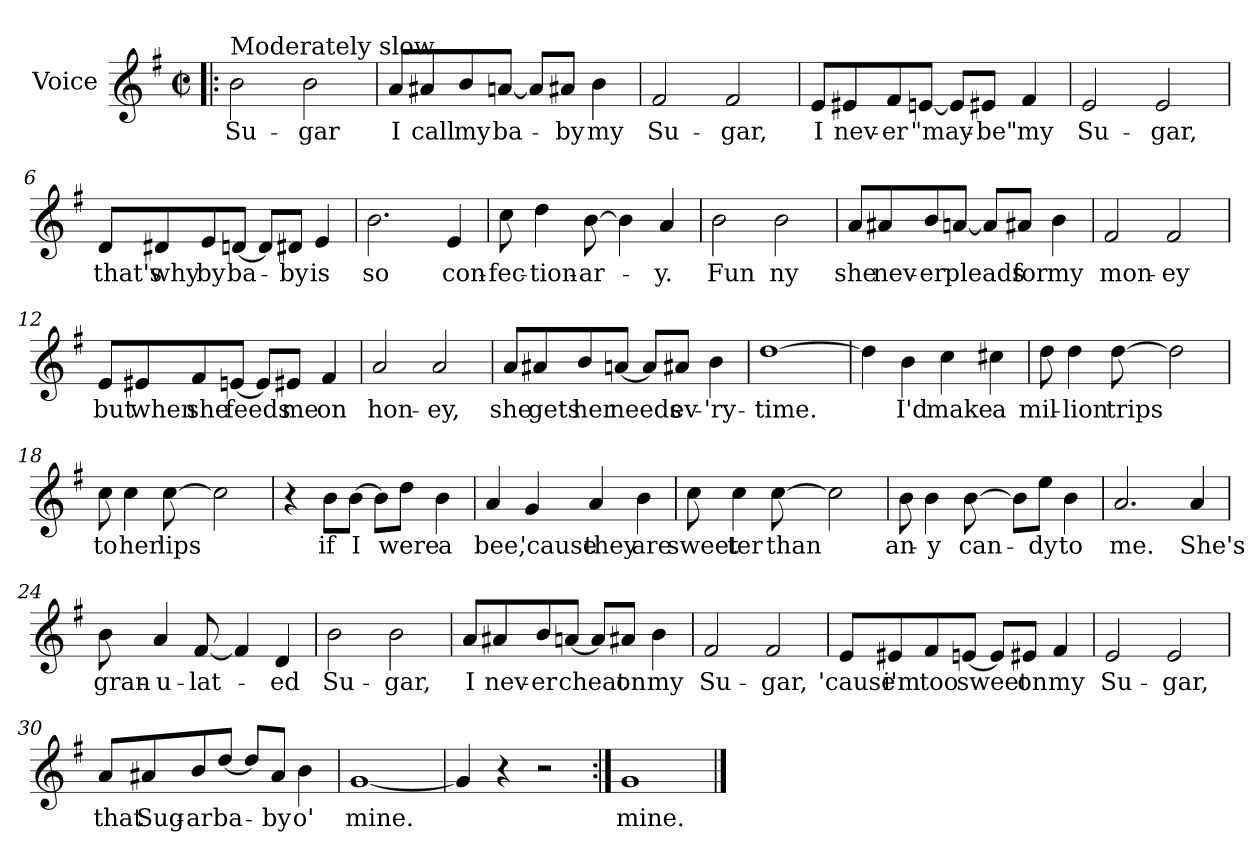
**kern	**text
*part1	*part1
*staff1	*staff1
*I"Voice	*
*clefG2	*
*k[f#]	*
*G:	*
*M2/2	*
*met(c|)	*
=1!|:	=1!|:
!LO:TX:a:t=Moderately slow	!
2b\	Su-
2b\	-gar
=2	=2
8a/L	I
8a#X/	call
8b/	my
[8an/J	ba-
8a/L]	.
8a#X/J	-by
4b\	my
=3	=3
2f#/	Su-
2f#/	-gar,
=4	=4
8e/L	I
8e#X/	nev-
8f#/	-er
[8en/J	"may-
8e/L]	.
8e#X/J	-be"
4f#/	my
!!LO:LB:g=z
=5	=5
2e/	Su-
2e/	gar,
=6	=6
8d/L	that's
8d#X/	why
8e/	by
[8dn/J	ba-
8d/L]	.
8d#X/J	-by
4e/	is
=7	=7
2.b\	so
4e/	con-
=8	=8
8cc\	-fec-
4dd\	-tion-
[8b\	-ar-
4b\]	.
4a/	-y.
!!LO:LB:g=z
=9	=9
2b\	Fun
2b\	-ny
=10	=10
8a/L	she
8a#X/	nev-
8b/	-er
[8an/J	pleads
8a/L]	.
8a#X/J	for
4b\	my
=11	=11
2f#/	mon-
2f#/	-ey
=12	=12
8e/L	but
8e#X/	when
8f#/	she
[8en/J	feeds
8e/L]	.
8e#X/J	me
4f#/	on
!!LO:LB:g=z
=13	=13
2a/	hon-
2a/	-ey,
=14	=14
8a/L	she
8a#X/	gets
8b/	her
[8an/J	needs
8a/L]	.
8a#X/J	ev-
4b\	-'ry-
=15	=15
[1dd	-time.
=16	=16
4dd\]	.
4b\	I'd
4cc\	make
4cc#X\	a
!!LO:LB:g=z
=17	=17
8dd\	mil-
4dd\	-lion
[8dd\	trips
2dd\]	.
=18	=18
8cc\	to
4cc\	her
[8cc\	lips
2cc\]	.
=19	=19
4r	.
8b\L	if
[8b\J	I
8b\L]	.
8dd\J	were
4b\	a
=20	=20
4a/	bee,
4g/	'cause
4a/	they
4b\	are
!!LO:LB:g=z
=21	=21
8cc\	sweet
4cc\	ter
[8cc\	than
2cc\]	.
=22	=22
8b\	an-
4b\	-y
[8b\	can-
8b\L]	.
8ee\J	-dy
4b\	to
=23	=23
2.a/	me.
4a/	She's
=24	=24
8b\	gran-
4a/	-u-
[8f#/	-lat-
4f#/]	.
4d/	-ed
!!LO:LB:g=z
=25	=25
2b\	Su-
2b\	-gar,
=26	=26
8a/L	I
8a#X/	nev-
8b/	-er
[8an/J	cheat
8a/L]	.
8a#X/J	on
4b\	my
=27	=27
2f#/	Su-
2f#/	-gar,
=28	=28
8e/L	'cause
8e#X/	i'm
8f#/	too
[8en/J	sweet
8e/L]	.
8e#X/J	on
4f#/	my
!!LO:LB:g=z
=29	=29
2e/	Su-
2e/	-gar,
=30	=30
8a/L	that
8a#X/	Sug-
8b/	-ar
[8dd/J	ba-
8dd/L]	.
8a#/J	-by
4b\	o'
=31	=31
[1g	mine.
=32	=32
4g/]	.
4r	.
2r	.
=33:|!	=33:|!
1g	mine.
==	==
*-	*-
